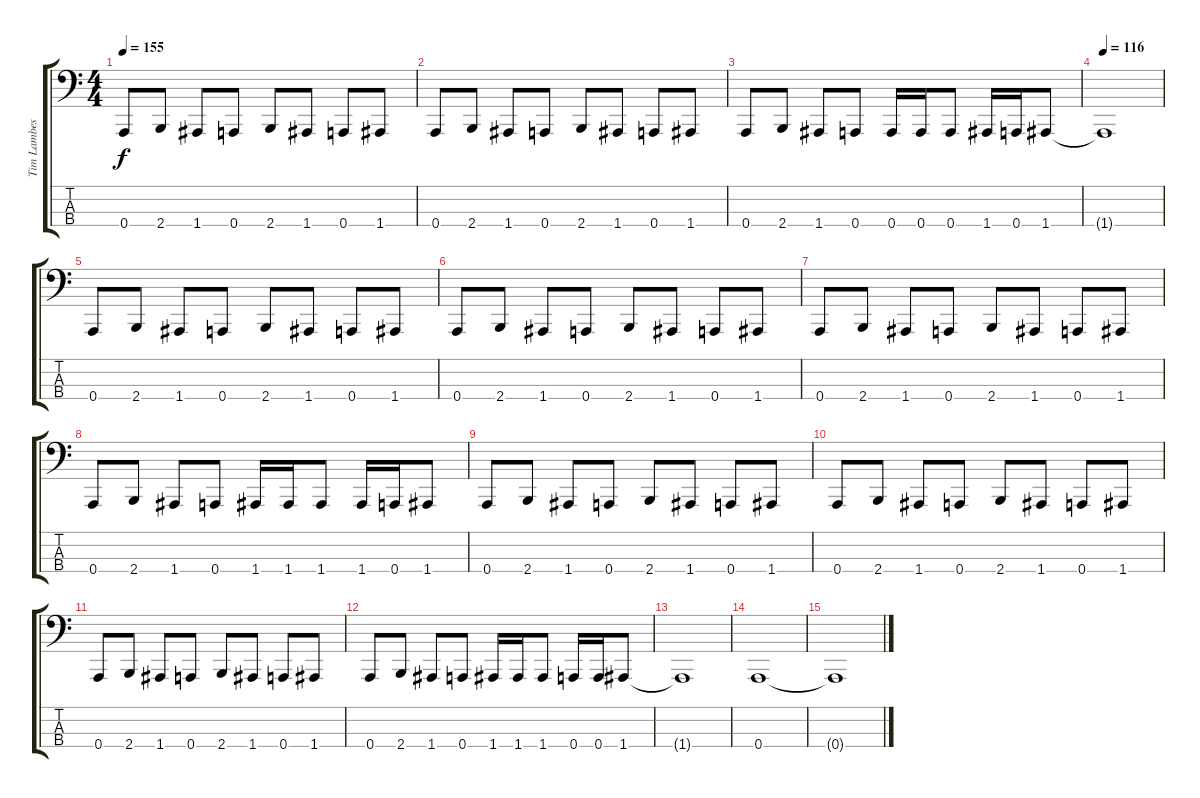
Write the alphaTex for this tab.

\track ("Tim Lambesis" "Tim Lambes") {instrument electricbasspick}
\staff {score tabs}
\tuning (D2 A1 E1 A0) {hide}
\ts (4 4)
\tempo 155
\clef f4
\ks c
0.4.8{dy f} 2.4.8 1.4.8 0.4.8 2.4.8 1.4.8 0.4.8 1.4.8 |
0.4.8 2.4.8 1.4.8 0.4.8 2.4.8 1.4.8 0.4.8 1.4.8 |
0.4.8 2.4.8 1.4.8 0.4.8 0.4.16 0.4.16 0.4.8 1.4.16 0.4.16 1.4.8 |
\tempo 116
1.4{t}.1 |
0.4.8 2.4.8 1.4.8 0.4.8 2.4.8 1.4.8 0.4.8 1.4.8 |
0.4.8 2.4.8 1.4.8 0.4.8 2.4.8 1.4.8 0.4.8 1.4.8 |
0.4.8 2.4.8 1.4.8 0.4.8 2.4.8 1.4.8 0.4.8 1.4.8 |
0.4.8 2.4.8 1.4.8 0.4.8 1.4.16 1.4.16 1.4.8 1.4.16 0.4.16 1.4.8 |
0.4.8 2.4.8 1.4.8 0.4.8 2.4.8 1.4.8 0.4.8 1.4.8 |
0.4.8 2.4.8 1.4.8 0.4.8 2.4.8 1.4.8 0.4.8 1.4.8 |
0.4.8 2.4.8 1.4.8 0.4.8 2.4.8 1.4.8 0.4.8 1.4.8 |
0.4.8 2.4.8 1.4.8 0.4.8 1.4.16 1.4.16 1.4.8 0.4.16 0.4.16 1.4.8 |
1.4{t}.1 |
0.4.1 |
0.4{t}.1
